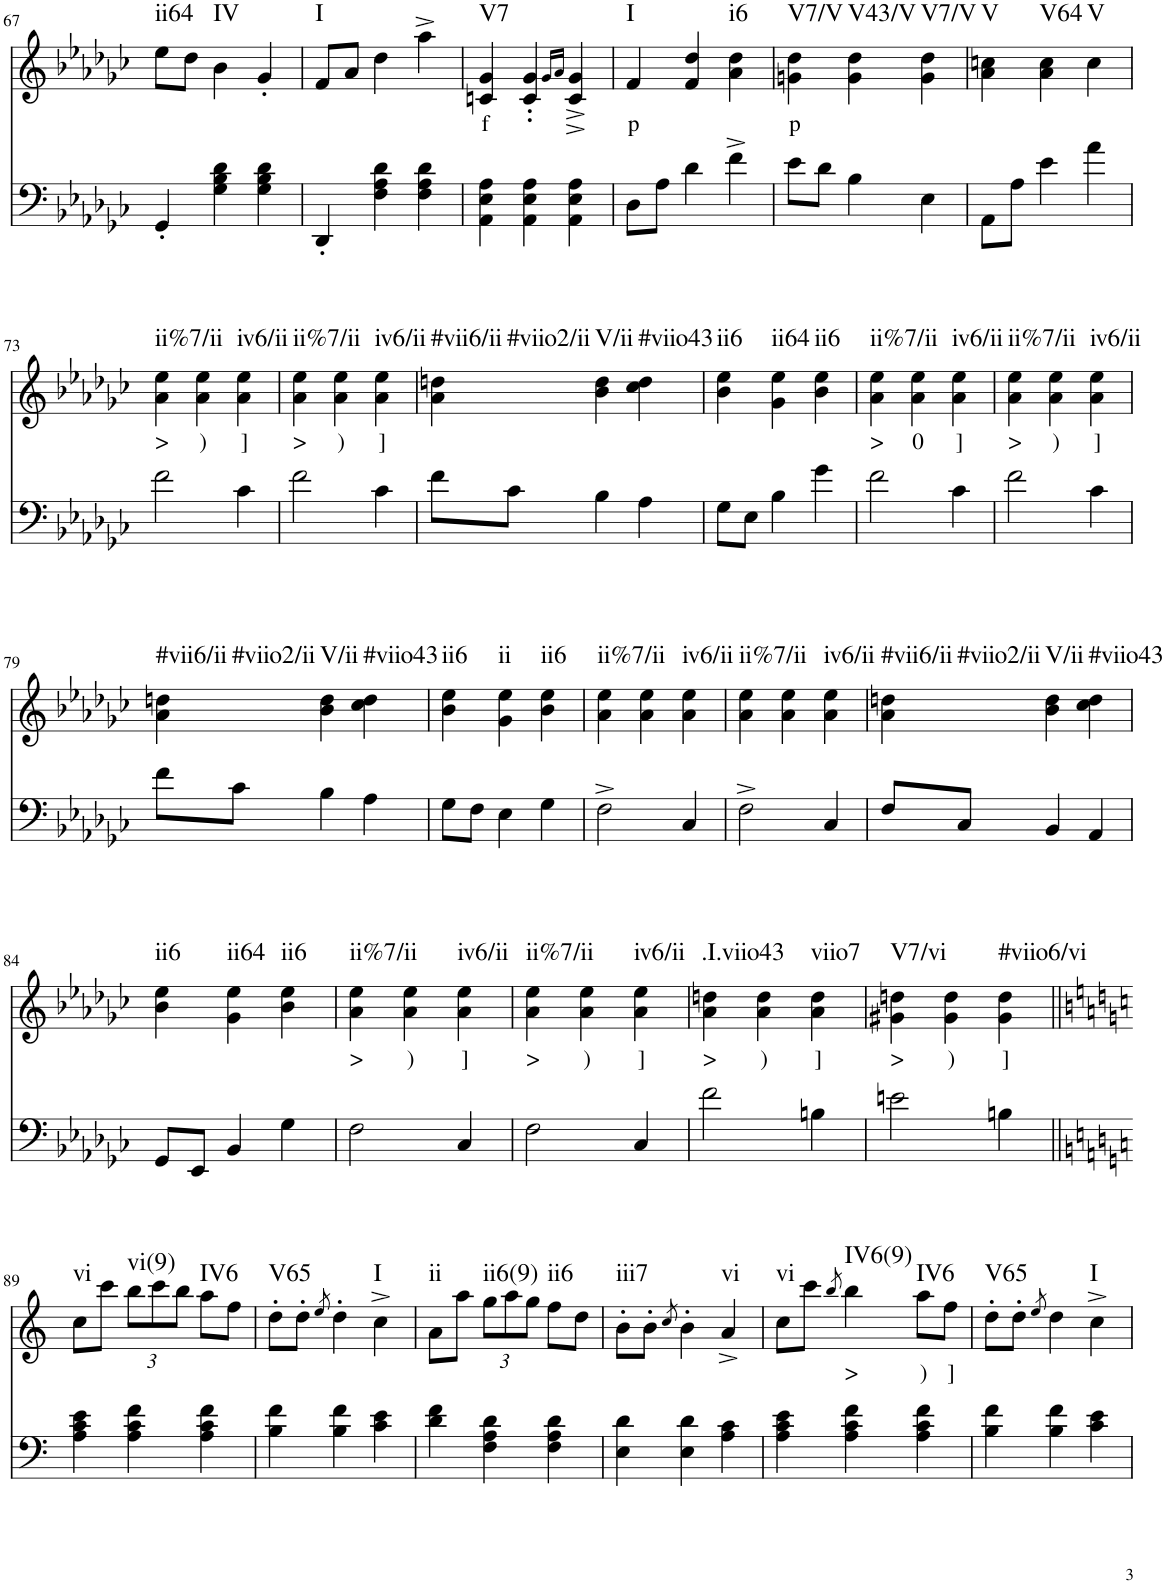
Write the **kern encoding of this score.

**kern	**kern	**text	**harte
*part2	*part1	*part1	*part1
*staff2	*staff1	*staff1	*
*I"Piano	*I"Piano	*	*
*I'Pno	*I'Pno	*	*
!!LO:PB:g=z
*clefF4	*clefG2	*	*
*k[b-e-a-d-g-c-]	*k[b-e-a-d-g-c-]	*	*
*M3/4	*M3/4	*	*
=67	=67	=67	=67
!	!	!	!LO:H:kt=ii64
4GG-'/	8ee-\L	.	N
.	8dd-\J	.	.
!	!	!	!LO:H:kt=IV
4G-\ 4B-\ 4d-\	4b-\	.	N
4G-\ 4B-\ 4d-\	4g-'/	.	.
=68	=68	=68	=68
!	!	!	!LO:H:kt=I
4DD-'/	8f/L	.	N
.	8a-/J	.	.
4F\ 4A-\ 4d-\	4dd-\	.	.
4F\ 4A-\ 4d-\	4aa-^\	.	.
=69	=69	=69	=69
!	!	!LO:LY:b	!LO:H:kt=V7
4AA-\ 4E-\ 4A-\	4cn/ 4g-/	f	N
4AA-\ 4E-\ 4A-\	4c/' 4g-/'	.	.
.	16qg-/LL	.	.
.	16qa-/JJ	.	.
4AA-\ 4E-\ 4A-\	4c/^ 4g-/^	.	.
=70	=70	=70	=70
!	!	!LO:LY:b	!LO:H:kt=I
8D-\L	4f/	p	N
8A-\J	.	.	.
4d-\	4f/ 4dd-/	.	.
!	!	!	!LO:H:kt=i6
4f^\	4a-\ 4dd-\	.	N
=71	=71	=71	=71
!	!	!LO:LY:b	!LO:H:kt=V7/V
8e-\L	4gn\ 4dd-\	p	N
8d-\J	.	.	.
!	!	!	!LO:H:kt=V43/V
4B-\	4g\ 4dd-\	.	N
!	!	!	!LO:H:kt=V7/V
4E-\	4g\ 4dd-\	.	N
=72	=72	=72	=72
!	!	!	!LO:H:kt=V
8AA-\L	4a-\ 4ccn\	.	N
8A-\J	.	.	.
!	!	!	!LO:H:kt=V64
4e-\	4a-\ 4cc\	.	N
!	!	!	!LO:H:kt=V
4a-\	4cc\	.	N
!!LO:LB:g=z
=73	=73	=73	=73
!	!	!LO:LY:b	!LO:H:kt=ii%7/ii
2f\	4a-\ 4ee-\	>	N
!	!	!LO:LY:b	!
.	4a-\ 4ee-\	)	.
!	!	!LO:LY:b	!LO:H:kt=iv6/ii
4c-\	4a-\ 4ee-\	]	N
=74	=74	=74	=74
!	!	!LO:LY:b	!LO:H:kt=ii%7/ii
2f\	4a-\ 4ee-\	>	N
!	!	!LO:LY:b	!
.	4a-\ 4ee-\	)	.
!	!	!LO:LY:b	!LO:H:kt=iv6/ii
4c-\	4a-\ 4ee-\	]	N
=75	=75	=75	=75
!	!	!	!LO:H:n=1:kt=#vii6/ii
!	!	!	!LO:H:n=2:kt=#viio2/ii
8f\L	4a-\ 4ddn\	.	N N
8c-\J	.	.	.
!	!	!	!LO:H:kt=V/ii
4B-\	4b-\ 4dd\	.	N
!	!	!	!LO:H:kt=#viio43
4A-\	4cc-\ 4dd\	.	N
=76	=76	=76	=76
!	!	!	!LO:H:kt=ii6
8G-\L	4b-\ 4ee-\	.	N
8E-\J	.	.	.
!	!	!	!LO:H:kt=ii64
4B-\	4g-\ 4ee-\	.	N
!	!	!	!LO:H:kt=ii6
4g-\	4b-\ 4ee-\	.	N
=77	=77	=77	=77
!	!	!LO:LY:b	!LO:H:kt=ii%7/ii
2f\	4a-\ 4ee-\	>	N
!	!	!LO:LY:b	!
.	4a-\ 4ee-\	0	.
!	!	!LO:LY:b	!LO:H:kt=iv6/ii
4c-\	4a-\ 4ee-\	]	N
=78	=78	=78	=78
!	!	!LO:LY:b	!LO:H:kt=ii%7/ii
2f\	4a-\ 4ee-\	>	N
!	!	!LO:LY:b	!
.	4a-\ 4ee-\	)	.
!	!	!LO:LY:b	!LO:H:kt=iv6/ii
4c-\	4a-\ 4ee-\	]	N
!!LO:LB:g=z
=79	=79	=79	=79
!	!	!	!LO:H:n=1:kt=#vii6/ii
!	!	!	!LO:H:n=2:kt=#viio2/ii
8f\L	4a-\ 4ddn\	.	N N
8c-\J	.	.	.
!	!	!	!LO:H:kt=V/ii
4B-\	4b-\ 4dd\	.	N
!	!	!	!LO:H:kt=#viio43
4A-\	4cc-\ 4dd\	.	N
=80	=80	=80	=80
!	!	!	!LO:H:kt=ii6
8G-\L	4b-\ 4ee-\	.	N
8F\J	.	.	.
!	!	!	!LO:H:kt=ii
4E-\	4g-\ 4ee-\	.	N
!	!	!	!LO:H:kt=ii6
4G-\	4b-\ 4ee-\	.	N
=81	=81	=81	=81
!	!	!	!LO:H:kt=ii%7/ii
2F^\	4a-\ 4ee-\	.	N
.	4a-\ 4ee-\	.	.
!	!	!	!LO:H:kt=iv6/ii
4C-/	4a-\ 4ee-\	.	N
=82	=82	=82	=82
!	!	!	!LO:H:kt=ii%7/ii
2F^\	4a-\ 4ee-\	.	N
.	4a-\ 4ee-\	.	.
!	!	!	!LO:H:kt=iv6/ii
4C-/	4a-\ 4ee-\	.	N
=83	=83	=83	=83
!	!	!	!LO:H:n=1:kt=#vii6/ii
!	!	!	!LO:H:n=2:kt=#viio2/ii
8F/L	4a-\ 4ddn\	.	N N
8C-/J	.	.	.
!	!	!	!LO:H:kt=V/ii
4BB-/	4b-\ 4dd\	.	N
!	!	!	!LO:H:kt=#viio43
4AA-/	4cc-\ 4dd\	.	N
!!LO:LB:g=z
=84	=84	=84	=84
!	!	!	!LO:H:kt=ii6
8GG-/L	4b-\ 4ee-\	.	N
8EE-/J	.	.	.
!	!	!	!LO:H:kt=ii64
4BB-/	4g-\ 4ee-\	.	N
!	!	!	!LO:H:kt=ii6
4G-\	4b-\ 4ee-\	.	N
=85	=85	=85	=85
!	!	!LO:LY:b	!LO:H:kt=ii%7/ii
2F\	4a-\ 4ee-\	>	N
!	!	!LO:LY:b	!
.	4a-\ 4ee-\	)	.
!	!	!LO:LY:b	!LO:H:kt=iv6/ii
4C-/	4a-\ 4ee-\	]	N
=86	=86	=86	=86
!	!	!LO:LY:b	!LO:H:kt=ii%7/ii
2F\	4a-\ 4ee-\	>	N
!	!	!LO:LY:b	!
.	4a-\ 4ee-\	)	.
!	!	!LO:LY:b	!LO:H:kt=iv6/ii
4C-/	4a-\ 4ee-\	]	N
=87	=87	=87	=87
!	!	!LO:LY:b	!LO:H:kt=.I.viio43
2f\	4a-\ 4ddn\	>	N
!	!	!LO:LY:b	!
.	4a-\ 4dd\	)	.
!	!	!LO:LY:b	!LO:H:kt=viio7
4Bn\	4a-\ 4dd\	]	N
=88	=88	=88	=88
!	!	!LO:LY:b	!LO:H:kt=V7/vi
2en\	4g#X\ 4ddn\	>	N
!	!	!LO:LY:b	!
.	4g#\ 4dd\	)	.
!	!	!LO:LY:b	!LO:H:kt=#viio6/vi
4Bn\	4g#\ 4dd\	]	N
!!LO:LB:g=z
=89||	=89||	=89||	=89||
*k[]	*k[]	*	*
!	!	!	!LO:H:kt=vi
4A\ 4c\ 4e\	8cc\L	.	N
.	8ccc\J	.	.
*	*Xbrackettup	*	*
!	!	!	!LO:H:kt=vi(9)
4A\ 4c\ 4f\	12bb\L	.	N
.	12ccc\	.	.
.	12bb\J	.	.
!	!	!	!LO:H:kt=IV6
4A\ 4c\ 4f\	8aa\L	.	N
.	8ff\J	.	.
=90	=90	=90	=90
!	!	!	!LO:H:kt=V65
4B\ 4f\	8dd'\L	.	N
.	8dd'\J	.	.
.	8qee/	.	.
4B\ 4f\	4dd'\	.	.
!	!	!	!LO:H:kt=I
4c\ 4e\	4cc^\	.	N
=91	=91	=91	=91
!	!	!	!LO:H:kt=ii
4d\ 4f\	8a\L	.	N
.	8aa\J	.	.
!	!	!	!LO:H:kt=ii6(9)
4F\ 4A\ 4d\	12gg\L	.	N
.	12aa\	.	.
.	12gg\J	.	.
!	!	!	!LO:H:kt=ii6
4F\ 4A\ 4d\	8ff\L	.	N
.	8dd\J	.	.
=92	=92	=92	=92
!	!	!	!LO:H:kt=iii7
4E\ 4d\	8b'\L	.	N
.	8b'\J	.	.
.	8qcc/	.	.
4E\ 4d\	4b'\	.	.
!	!	!	!LO:H:kt=vi
4A\ 4c\	4a^/	.	N
=93	=93	=93	=93
!	!	!	!LO:H:kt=vi
4A\ 4c\ 4e\	8cc\L	.	N
.	8ccc\J	.	.
.	8qbb/	.	.
!	!	!LO:LY:b	!LO:H:kt=IV6(9)
4A\ 4c\ 4f\	4bb\	>	N
!	!	!LO:LY:b	!LO:H:kt=IV6
4A\ 4c\ 4f\	8aa\L	)	N
!	!	!LO:LY:b	!
.	8ff\J	]	.
=94	=94	=94	=94
!	!	!	!LO:H:kt=V65
4B\ 4f\	8dd'\L	.	N
.	8dd'\J	.	.
.	8qee/	.	.
4B\ 4f\	4dd\	.	.
!	!	!	!LO:H:kt=I
4c\ 4e\	4cc^\	.	N
=	=	=	=
*-	*-	*-	*-
